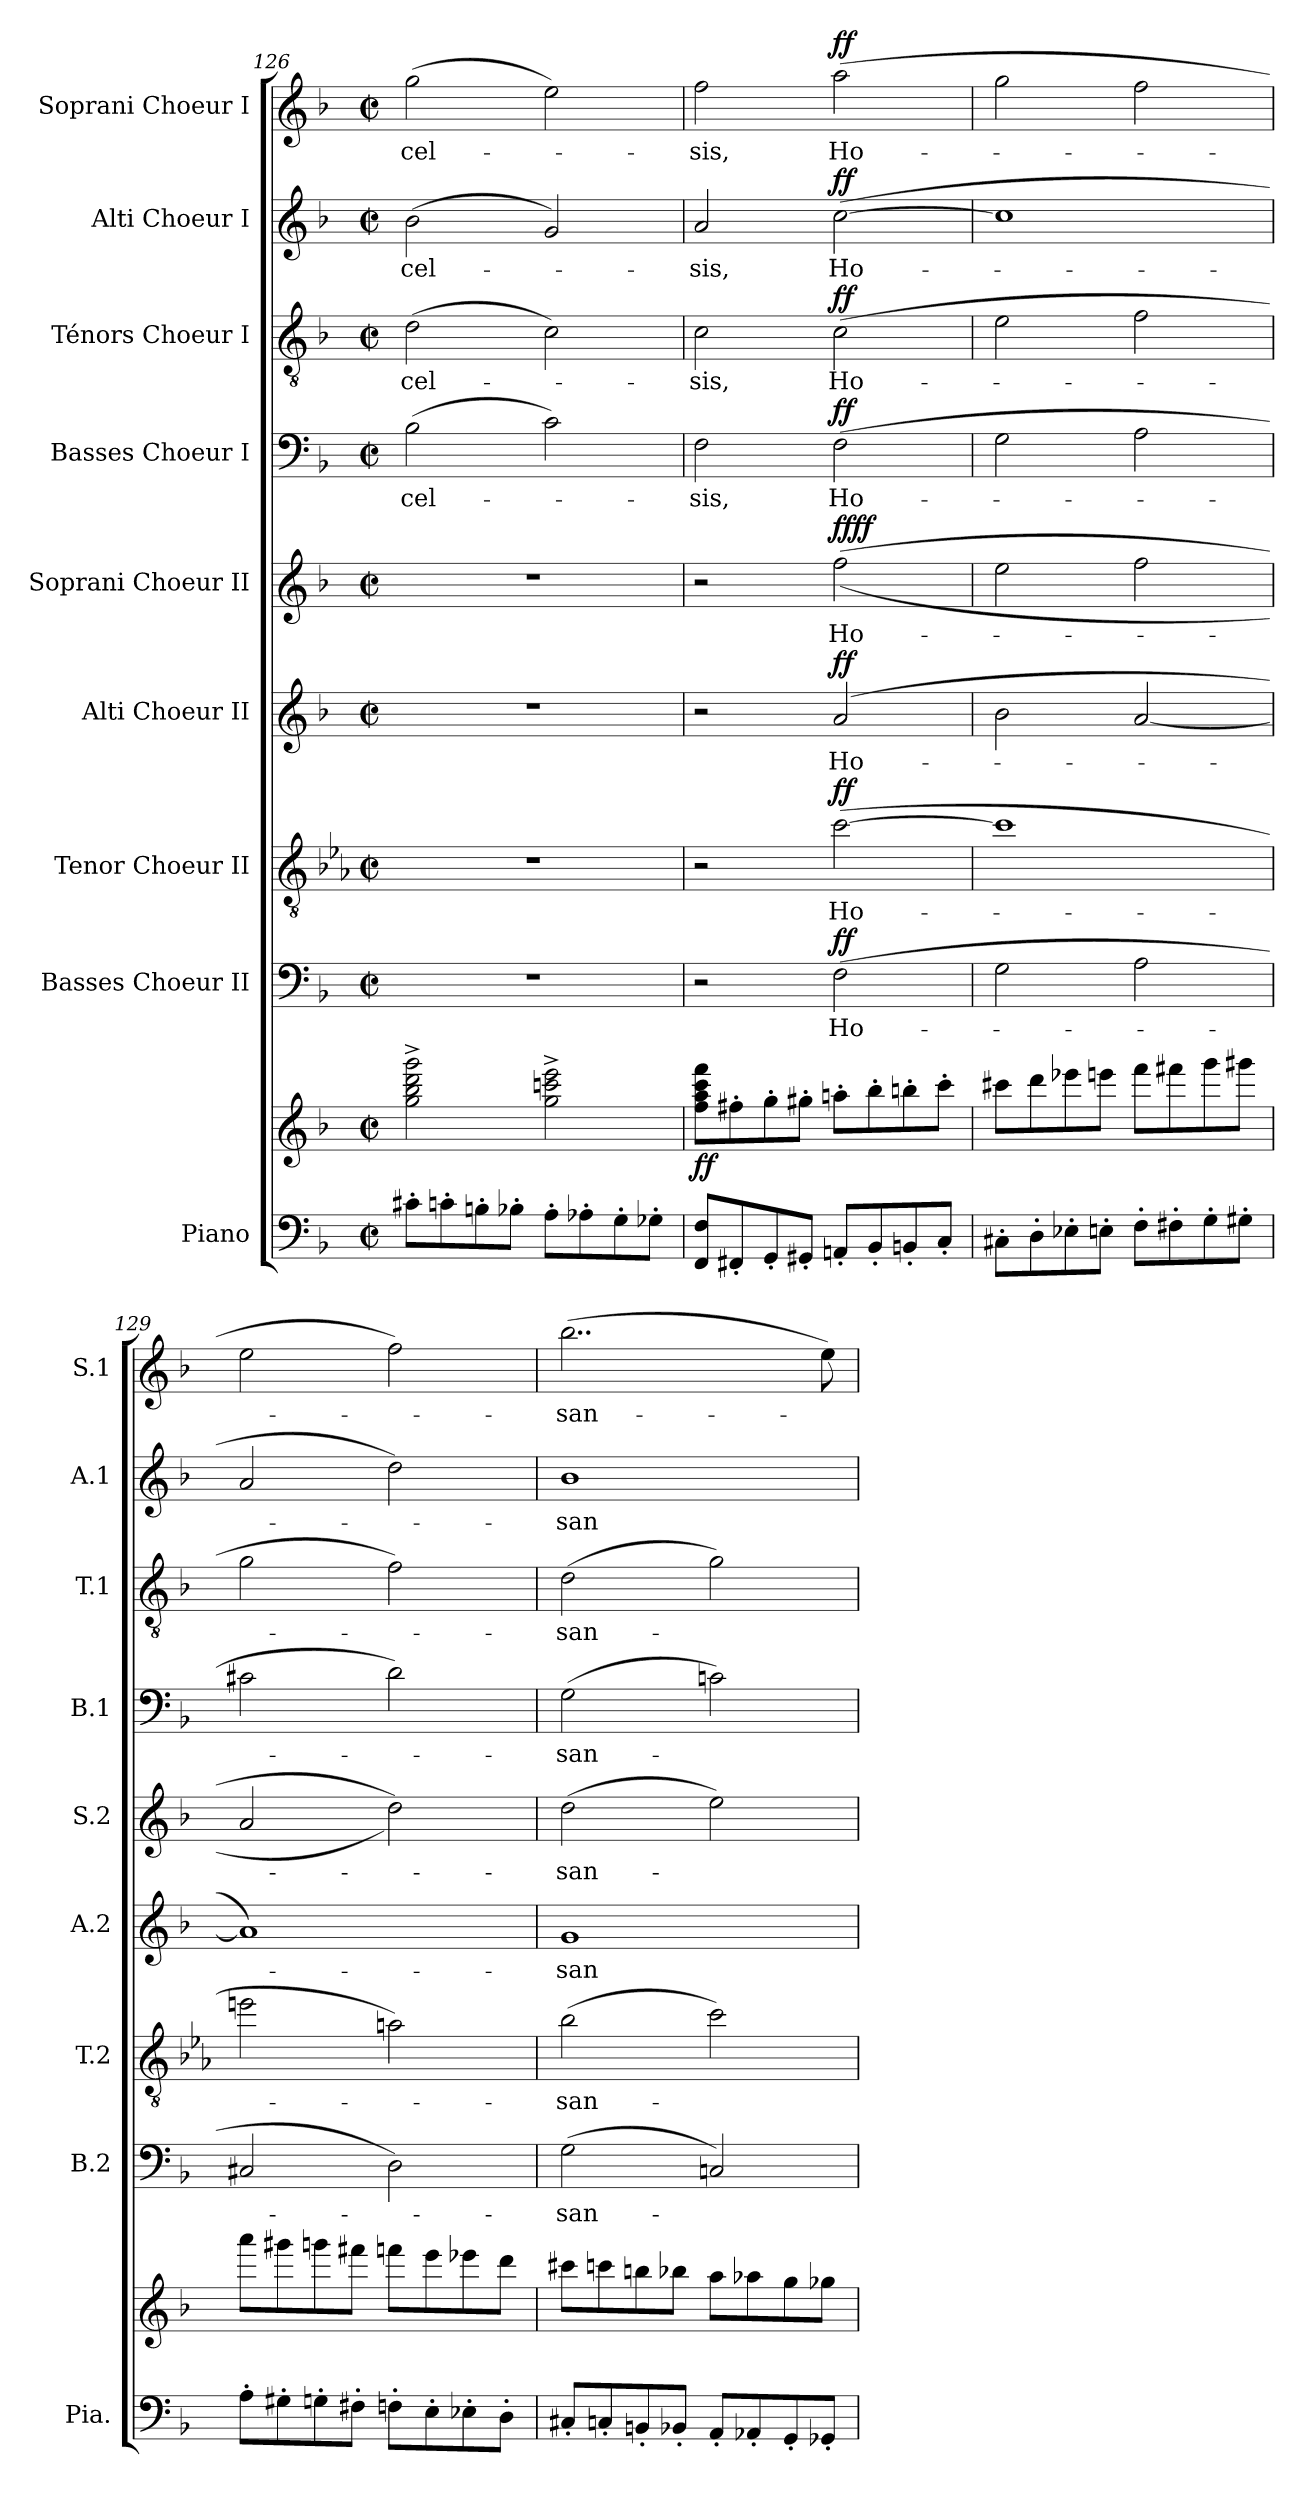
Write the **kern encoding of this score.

**kern	**kern	**dynam	**kern	**text	**dynam	**kern	**text	**dynam	**kern	**text	**dynam	**kern	**text	**dynam	**kern	**text	**dynam	**kern	**text	**dynam	**kern	**text	**dynam	**kern	**text	**dynam
*part9	*part9	*part9	*part8	*part8	*part8	*part7	*part7	*part7	*part6	*part6	*part6	*part5	*part5	*part5	*part4	*part4	*part4	*part3	*part3	*part3	*part2	*part2	*part2	*part1	*part1	*part1
*staff10	*staff9	*staff9/10	*staff8	*staff8	*staff8	*staff7	*staff7	*staff7	*staff6	*staff6	*staff6	*staff5	*staff5	*staff5	*staff4	*staff4	*staff4	*staff3	*staff3	*staff3	*staff2	*staff2	*staff2	*staff1	*staff1	*staff1
*I"Piano	*	*	*I"Basses Choeur II	*	*	*I"Tenor Choeur II	*	*	*I"Alti Choeur II	*	*	*I"Soprani Choeur II	*	*	*I"Basses Choeur I	*	*	*I"Ténors Choeur I	*	*	*I"Alti Choeur I	*	*	*I"Soprani Choeur I	*	*
*I'Pia.	*	*	*I'B.2	*	*	*I'T.2	*	*	*I'A.2	*	*	*I'S.2	*	*	*I'B.1	*	*	*I'T.1	*	*	*I'A.1	*	*	*I'S.1	*	*
*clefF4	*clefG2	*	*clefF4	*	*	*clefGv2	*	*	*clefG2	*	*	*clefG2	*	*	*clefF4	*	*	*clefGv2	*	*	*clefG2	*	*	*clefG2	*	*
*	*	*	*	*	*	*ITrd8c14	*	*	*	*	*	*	*	*	*	*	*	*	*	*	*	*	*	*	*	*
*k[b-]	*k[b-]	*	*k[b-]	*	*	*k[b-e-a-]	*	*	*k[b-]	*	*	*k[b-]	*	*	*k[b-]	*	*	*k[b-]	*	*	*k[b-]	*	*	*k[b-]	*	*
*M2/2	*M2/2	*	*M2/2	*	*	*M2/2	*	*	*M2/2	*	*	*M2/2	*	*	*M2/2	*	*	*M2/2	*	*	*M2/2	*	*	*M2/2	*	*
*met(c|)	*met(c|)	*	*met(c|)	*	*	*met(c|)	*	*	*met(c|)	*	*	*met(c|)	*	*	*met(c|)	*	*	*met(c|)	*	*	*met(c|)	*	*	*met(c|)	*	*
=126	=126	=126	=126	=126	=126	=126	=126	=126	=126	=126	=126	=126	=126	=126	=126	=126	=126	=126	=126	=126	=126	=126	=126	=126	=126	=126
8c#X'\L	2gg\^ 2bb-\^ 2ddd\^ 2ggg\^	.	1r	.	.	1r	.	.	1r	.	.	1r	.	.	(2B-\	-cel-	.	(2di\	-cel-	.	(2b-\	-cel-	.	(2gg\	-cel-	.
8cn'\	.	.	.	.	.	.	.	.	.	.	.	.	.	.	.	.	.	.	.	.	.	.	.	.	.	.
8Bn'\	.	.	.	.	.	.	.	.	.	.	.	.	.	.	.	.	.	.	.	.	.	.	.	.	.	.
8B-X'\J	.	.	.	.	.	.	.	.	.	.	.	.	.	.	.	.	.	.	.	.	.	.	.	.	.	.
8A'\L	2gg\^ 2cccn\^ 2eee\^	.	.	.	.	.	.	.	.	.	.	.	.	.	2c\)	.	.	2ci\)	.	.	2g/)	.	.	2ee\)	.	.
8A-X'\	.	.	.	.	.	.	.	.	.	.	.	.	.	.	.	.	.	.	.	.	.	.	.	.	.	.
8G'\	.	.	.	.	.	.	.	.	.	.	.	.	.	.	.	.	.	.	.	.	.	.	.	.	.	.
8G-X'\J	.	.	.	.	.	.	.	.	.	.	.	.	.	.	.	.	.	.	.	.	.	.	.	.	.	.
!!LO:PB:g=z
=127	=127	=127	=127	=127	=127	=127	=127	=127	=127	=127	=127	=127	=127	=127	=127	=127	=127	=127	=127	=127	=127	=127	=127	=127	=127	=127
!	!	!LO:DY:b	!	!	!	!	!	!	!	!	!	!	!	!	!	!	!	!	!	!	!	!	!	!	!	!
8FF/ 8F/L	8ff\ 8aa\ 8ccc\ 8fff\L	ff	2r	.	.	2r	.	.	2r	.	.	2r	.	.	2F\	-sis,	.	2ci\	-sis,	.	2a/	-sis,	.	2ff\	-sis,	.
8FF#X'/	8ff#X'\	.	.	.	.	.	.	.	.	.	.	.	.	.	.	.	.	.	.	.	.	.	.	.	.	.
8GG'/	8gg'\	.	.	.	.	.	.	.	.	.	.	.	.	.	.	.	.	.	.	.	.	.	.	.	.	.
8GG#X'/J	8gg#X'\J	.	.	.	.	.	.	.	.	.	.	.	.	.	.	.	.	.	.	.	.	.	.	.	.	.
!	!	!	!	!	!LO:DY:a	!	!	!LO:DY:a	!	!	!LO:DY:a	!	!	!LO:DY:a	!	!	!	!	!	!	!	!	!	!	!	!
!	!	!	!	!	!	!	!	!	!	!	!	!	!	!LO:DY:n=1:a	!	!	!LO:DY:a	!	!	!LO:DY:a	!	!	!LO:DY:a	!	!	!LO:DY:a
8AAn'/L	8aan'\L	.	(2F\	Ho-	ff	([2ci\	Ho-	ff	(>2a/	Ho-	ff	((2ff\	Ho-	ff ff	(2F\	Ho-	ff	(2ci\	Ho-	ff	([2cc\	Ho-	ff	(2aa\	Ho-	ff
8BB-'/	8bb-'\	.	.	.	.	.	.	.	.	.	.	.	.	.	.	.	.	.	.	.	.	.	.	.	.	.
8BBn'/	8bbn'\	.	.	.	.	.	.	.	.	.	.	.	.	.	.	.	.	.	.	.	.	.	.	.	.	.
8C'/J	8ccc'\J	.	.	.	.	.	.	.	.	.	.	.	.	.	.	.	.	.	.	.	.	.	.	.	.	.
=128	=128	=128	=128	=128	=128	=128	=128	=128	=128	=128	=128	=128	=128	=128	=128	=128	=128	=128	=128	=128	=128	=128	=128	=128	=128	=128
8C#X'\L	8ccc#X\L	.	2G\	.	.	1ci]	.	.	2b-\	.	.	2ee\	.	.	2G\	.	.	2ei\	.	.	1cc]	.	.	2gg\	.	.
8D'\	8ddd\	.	.	.	.	.	.	.	.	.	.	.	.	.	.	.	.	.	.	.	.	.	.	.	.	.
8E-X'\	8eee-X\	.	.	.	.	.	.	.	.	.	.	.	.	.	.	.	.	.	.	.	.	.	.	.	.	.
8En'\J	8eeen\J	.	.	.	.	.	.	.	.	.	.	.	.	.	.	.	.	.	.	.	.	.	.	.	.	.
8F'\L	8fff\L	.	2A\	.	.	.	.	.	[2a/	.	.	2ff\	.	.	2A\	.	.	2fi\	.	.	.	.	.	2ff\	.	.
8F#X'\	8fff#X\	.	.	.	.	.	.	.	.	.	.	.	.	.	.	.	.	.	.	.	.	.	.	.	.	.
8G'\	8ggg\	.	.	.	.	.	.	.	.	.	.	.	.	.	.	.	.	.	.	.	.	.	.	.	.	.
8G#X'\J	8ggg#X\J	.	.	.	.	.	.	.	.	.	.	.	.	.	.	.	.	.	.	.	.	.	.	.	.	.
=129	=129	=129	=129	=129	=129	=129	=129	=129	=129	=129	=129	=129	=129	=129	=129	=129	=129	=129	=129	=129	=129	=129	=129	=129	=129	=129
8A'\L	8aaa\L	.	2C#X/	.	.	2eni\	.	.	1a])	.	.	2a/	.	.	2c#X\	.	.	2gi\	.	.	2a/	.	.	2ee\	.	.
8G#X'\	8ggg#X\	.	.	.	.	.	.	.	.	.	.	.	.	.	.	.	.	.	.	.	.	.	.	.	.	.
8Gn'\	8gggn\	.	.	.	.	.	.	.	.	.	.	.	.	.	.	.	.	.	.	.	.	.	.	.	.	.
8F#X'\J	8fff#X\J	.	.	.	.	.	.	.	.	.	.	.	.	.	.	.	.	.	.	.	.	.	.	.	.	.
8Fn'\L	8fffn\L	.	2D\)	.	.	2Ani\)	.	.	.	.	.	2dd\))	.	.	2d\)	.	.	2fi\)	.	.	2dd\)	.	.	2ff\)	.	.
8E'\	8eee\	.	.	.	.	.	.	.	.	.	.	.	.	.	.	.	.	.	.	.	.	.	.	.	.	.
8E-X'\	8eee-X\	.	.	.	.	.	.	.	.	.	.	.	.	.	.	.	.	.	.	.	.	.	.	.	.	.
8D'\J	8ddd\J	.	.	.	.	.	.	.	.	.	.	.	.	.	.	.	.	.	.	.	.	.	.	.	.	.
=130	=130	=130	=130	=130	=130	=130	=130	=130	=130	=130	=130	=130	=130	=130	=130	=130	=130	=130	=130	=130	=130	=130	=130	=130	=130	=130
8C#X'/L	8ccc#X\L	.	(2G\	-san-	.	(2B-i\	-san-	.	1g	-san-	.	(2dd\	-san-	.	(2G\	-san-	.	(2di\	-san-	.	1b-	-san-	.	(2..bb-\	-san-	.
8Cn'/	8cccn\	.	.	.	.	.	.	.	.	.	.	.	.	.	.	.	.	.	.	.	.	.	.	.	.	.
8BBn'/	8bbn\	.	.	.	.	.	.	.	.	.	.	.	.	.	.	.	.	.	.	.	.	.	.	.	.	.
8BB-X'/J	8bb-X\J	.	.	.	.	.	.	.	.	.	.	.	.	.	.	.	.	.	.	.	.	.	.	.	.	.
8AA'/L	8aa\L	.	2Cn/)	.	.	2ci\)	.	.	.	.	.	2ee\)	.	.	2cn\)	.	.	2gi\)	.	.	.	.	.	.	.	.
8AA-X'/	8aa-X\	.	.	.	.	.	.	.	.	.	.	.	.	.	.	.	.	.	.	.	.	.	.	.	.	.
8GG'/	8gg\	.	.	.	.	.	.	.	.	.	.	.	.	.	.	.	.	.	.	.	.	.	.	.	.	.
8GG-X'/J	8gg-X\J	.	.	.	.	.	.	.	.	.	.	.	.	.	.	.	.	.	.	.	.	.	.	8ee\)	.	.
=	=	=	=	=	=	=	=	=	=	=	=	=	=	=	=	=	=	=	=	=	=	=	=	=	=	=
*-	*-	*-	*-	*-	*-	*-	*-	*-	*-	*-	*-	*-	*-	*-	*-	*-	*-	*-	*-	*-	*-	*-	*-	*-	*-	*-
